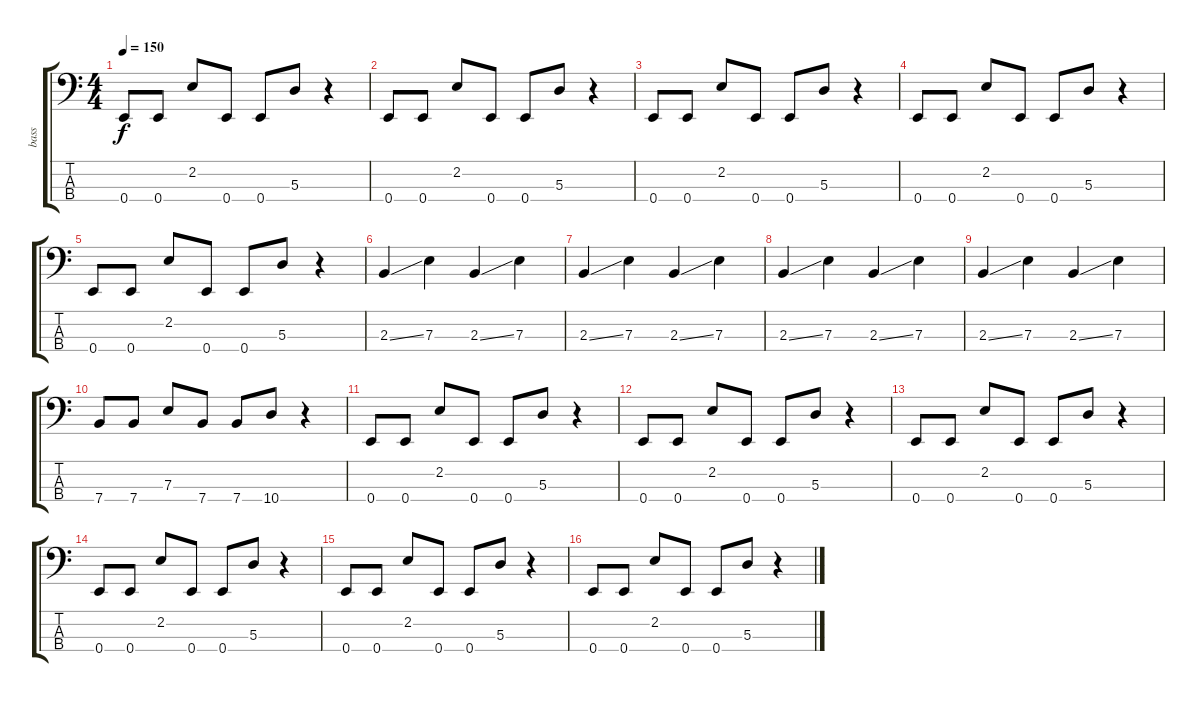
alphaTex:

\track ("bass" "bass") {instrument slapbass1}
\staff {score tabs}
\tuning (G2 D2 A1 E1) {hide}
\ts (4 4)
\tempo 150
\clef f4
\ks c
0.4.8{dy f} 0.4.8 2.2.8 0.4.8 0.4.8 5.3.8 r.4 |
0.4.8 0.4.8 2.2.8 0.4.8 0.4.8 5.3.8 r.4 |
0.4.8 0.4.8 2.2.8 0.4.8 0.4.8 5.3.8 r.4 |
0.4.8 0.4.8 2.2.8 0.4.8 0.4.8 5.3.8 r.4 |
0.4.8 0.4.8 2.2.8 0.4.8 0.4.8 5.3.8 r.4 |
2.3{ss}.4 7.3.4 2.3{ss}.4 7.3.4 |
2.3{ss}.4 7.3.4 2.3{ss}.4 7.3.4 |
2.3{ss}.4 7.3.4 2.3{ss}.4 7.3.4 |
2.3{ss}.4 7.3.4 2.3{ss}.4 7.3.4 |
7.4.8 7.4.8 7.3.8 7.4.8 7.4.8 10.4.8 r.4 |
0.4.8 0.4.8 2.2.8 0.4.8 0.4.8 5.3.8 r.4 |
0.4.8 0.4.8 2.2.8 0.4.8 0.4.8 5.3.8 r.4 |
0.4.8 0.4.8 2.2.8 0.4.8 0.4.8 5.3.8 r.4 |
0.4.8 0.4.8 2.2.8 0.4.8 0.4.8 5.3.8 r.4 |
0.4.8 0.4.8 2.2.8 0.4.8 0.4.8 5.3.8 r.4 |
0.4.8 0.4.8 2.2.8 0.4.8 0.4.8 5.3.8 r.4
